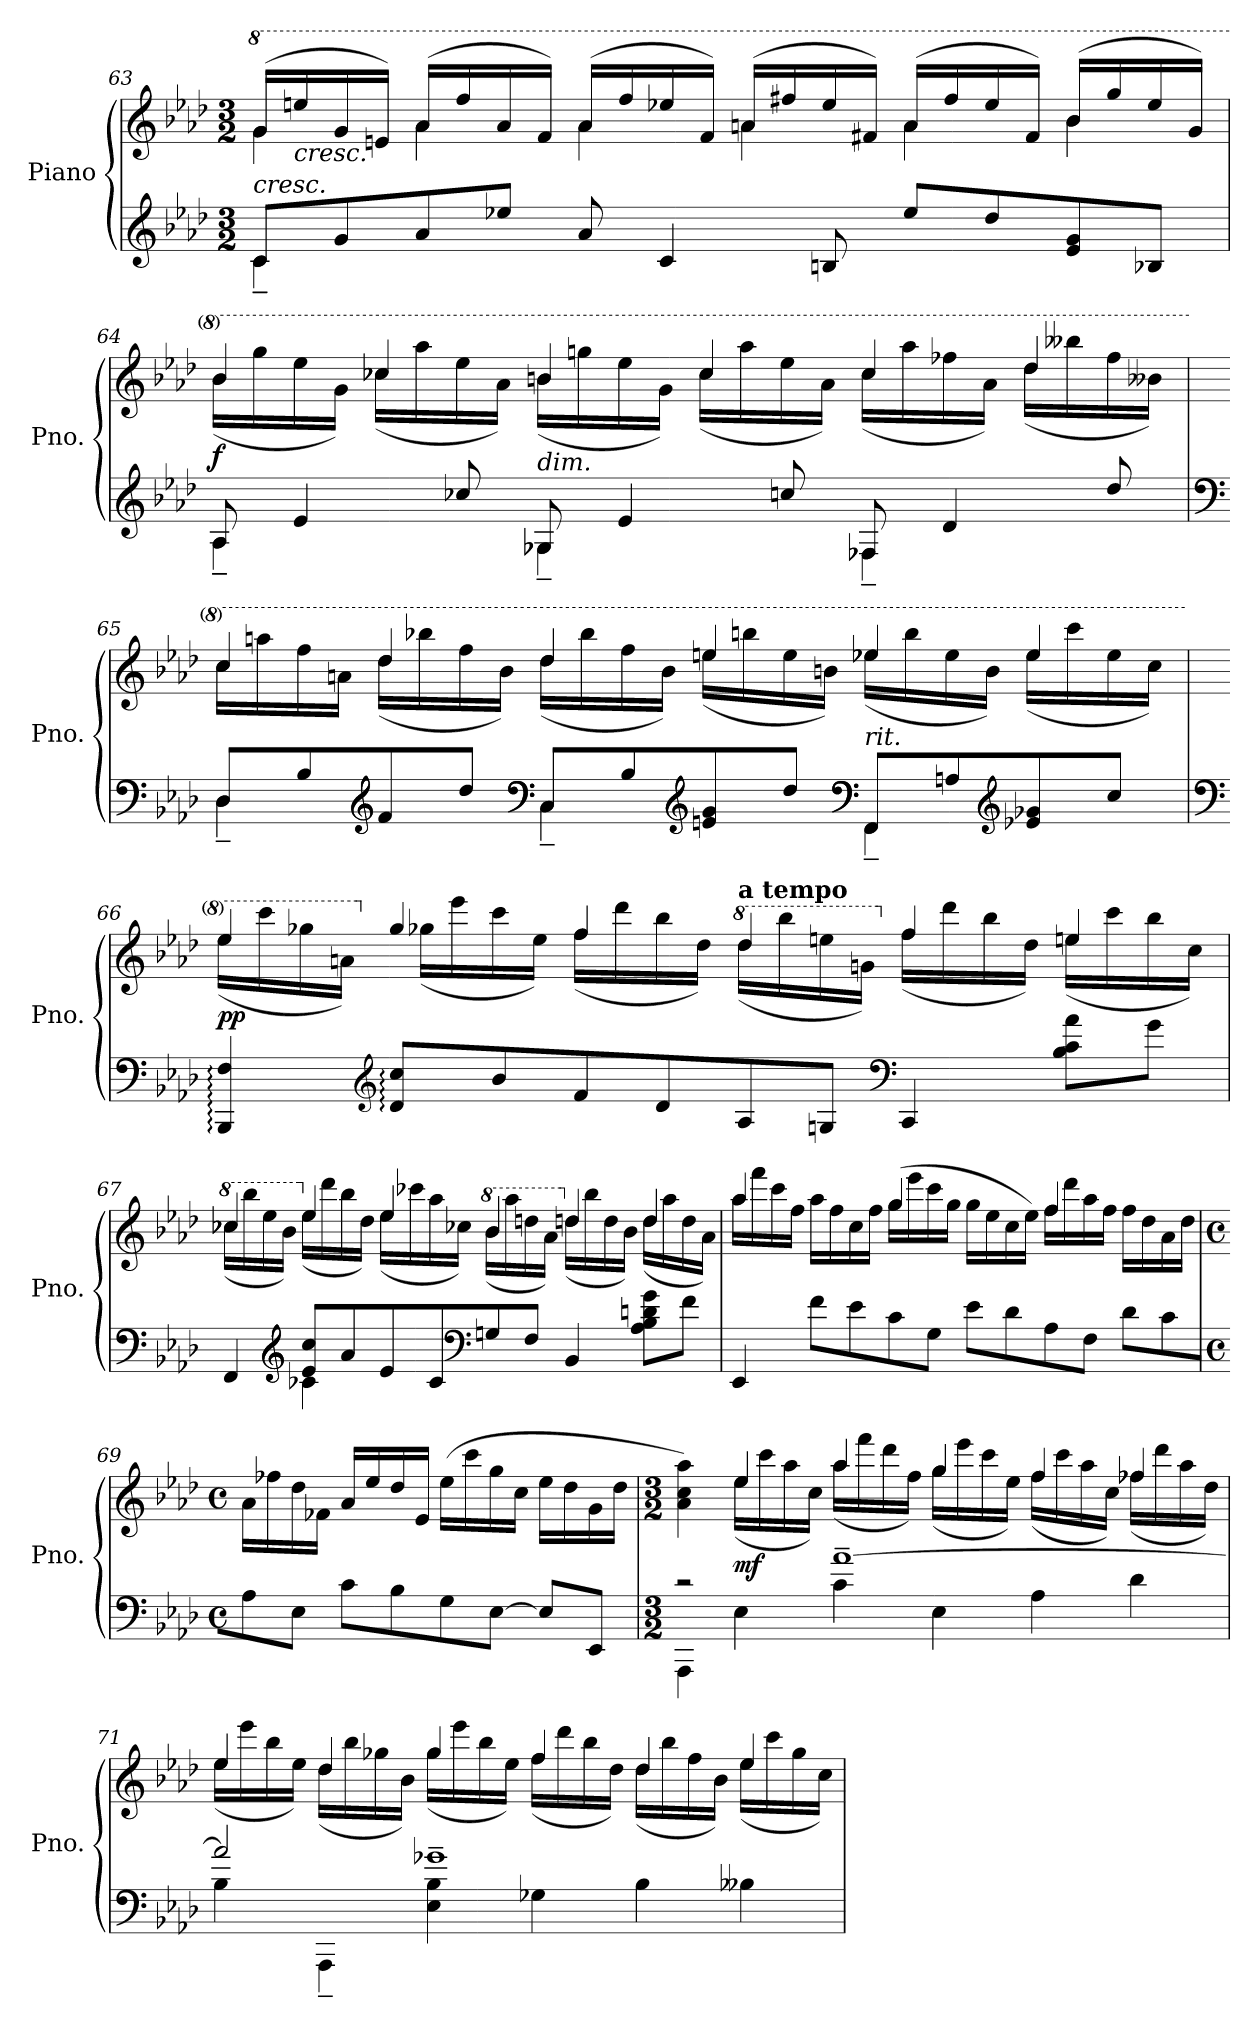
**kern	**kern	**dynam
*part1	*part1	*part1
*staff2	*staff1	*staff1/2
*I"Piano	*	*
*I'Pno.	*	*
*clefG2	*clefG2	*
*k[b-e-a-d-]	*k[b-e-a-d-]	*
*M3/2	*M3/2	*
=63	=63	=63
*^	*	*
*	*	*8va	*
*	*	*^	*
!LO:TX:a:i:t=cresc.	!	!	!	!
8c/L	4c~\	(16gg/LL	4gg\	.
!	!	!	!	!LO:HP:b
.	.	16eeen/	.	<
8g/	.	16gg/	.	.
.	.	16een/JJ)	.	.
8a-/	4ryy	(16aa-/LL	4aa-\	.
.	.	16fff/	.	.
8ee-X/J	.	16aa-/	.	.
.	.	16ff/JJ)	.	.
8a-/	1ryy	(16aa-/LL	4aa-\	.
.	.	16fff/	.	.
4c/	.	16eee-X/	.	.
.	.	16ff/JJ)	.	.
.	.	(16aan/LL	4aa\	.
.	.	16fff#X/	.	.
8Bn/	.	16eee-/	.	.
.	.	16ff#X/JJ)	.	.
8ee-/L	.	(16aa/LL	4aa\	.
.	.	16fff#/	.	.
8dd-/	.	16eee-/	.	.
.	.	16ff#/JJ)	.	.
8e-/ 8g/	.	(16bb-/LL	4bb-\	.
.	.	16ggg/	.	.
8B-X/J	.	16eee-/	.	.
.	.	16gg/JJ)	.	.
!!LO:LB:g=z	!!
=64	=64	=64	=64	=64
!	!	!	!	!LO:DY:b
8A-/	(>4A-~\	4bb-/	(>16bb-\LL	f
.	.	.	16ggg\	.
4e-/	.	.	16eee-\	.
.	.	.	16gg\JJ)	.
.	4ryy	4ccc-X/	(>16ccc-\LL	.
.	.	.	16aaa-\	.
8cc-X/	.	.	16eee-\	.
.	.	.	16aa-\JJ)	.
!LO:TX:a:i:t=dim.	!	!	!	!
8G-X/	4G-~\	4bbn/	(>16bb\LL	.
.	.	.	16gggn\	.
4e-/	.	.	16eee-\	.
.	.	.	16gg\JJ)	.
.	4ryy	4ccc-/	(>16ccc-\LL	.
.	.	.	16aaa-\	.
8ccn/	.	.	16eee-\	.
.	.	.	16aa-\JJ)	.
8F-X/	(4F-~\	4ccc-/	(>16ccc-\LL	.
.	.	.	16aaa-\	.
4d-/	.	.	16fff-X\	.
.	.	.	16aa-\JJ)	.
.	4ryy	4ddd-/	(>16ddd-\LL	.
.	.	.	16bbb--X\	.
8dd-/	.	.	16fff-\	.
.	.	.	16bb--X\JJ)	.
=65	=65	=65	=65	=65
*clefF4	*	*	*	*
8D-/L	4D-~\	4ccc/	16ccc\LL	.
.	.	.	16aaan\	.
8B-/	.	.	16fff\	.
.	.	.	16aan\JJ)	.
*clefG2	*	*	*	*
8f/	4ryy	4ddd-/	(>16ddd-\LL	.
.	.	.	16bbb-X\	.
8dd-/J	.	.	16fff\	.
.	.	.	16bb-\JJ)	.
*clefF4	*	*	*	*
8C/L	4C~\	4ddd-/	(>16ddd-\LL	.
.	.	.	16bbb-\	.
8B-/	.	.	16fff\	.
.	.	.	16bb-\JJ)	.
*clefG2	*	*	*	*
8en/ 8g/	4ryy	4eeen/	(>16eee\LL	.
.	.	.	16bbbn\	.
8dd-/J	.	.	16eee\	.
.	.	.	16bbn\JJ)	.
*clefF4	*	*	*	*
!LO:TX:a:i:t=rit.	!	!	!	!
8FF/L	4FF~\	4eee-X/	(>16eee-\LL	.
.	.	.	16bbb\	.
8An/	.	.	16eee-\	.
.	.	.	16bb\JJ)	.
*clefG2	*	*	*	*
8e-X/ 8g-X/	4ryy	4eee-/	(>16eee-\LL	.
.	.	.	16cccc\	.
8cc/J	.	.	16eee-\	.
.	.	.	16ccc\JJ)	.
*v	*v	*	*	*
*	*v	*v	*
.	.	[
!!LO:LB:g=z
=66	=66	=66
*clefF4	*	*
*	*^	*
!	!	!	!LO:DY:b
4BBB-/: 4F/:	4eee-/	(>16eee-\LL	pp
.	.	16cccc\	.
.	.	16ggg-X\	.
.	.	16aan\JJ)	.
*clefG2	*	*	*
*	*X8va	*	*
8d-/: 8cc/:L	4gg-/	(>16gg-X\LL	.
.	.	16eee-\	.
8b-/	.	16ccc\	.
.	.	16ee-\JJ)	.
8f/	4ff/	(>16ff\LL	.
.	.	16ddd-\	.
8d-/	.	16bb-\	.
.	.	16dd-\JJ)	.
*	*8va	*	*
!	!LO:TX:a:B:t=a tempo	!	!
8A-/	4ddd-/	(>16ddd-\LL	.
.	.	16bbb-\	.
8Gn/J	.	16eeen\	.
.	.	16ggn\JJ)	.
*clefF4	*	*	*
*	*X8va	*	*
4CC/	4ff/	(>16ff\LL	.
.	.	16ddd-\	.
.	.	16bb-\	.
.	.	16dd-\JJ)	.
8B-\ 8c\ 8a-\L	4ee/	(>16een\LL	.
.	.	16ccc\	.
8g\J	.	16bb-\	.
.	.	16cc\JJ)	.
=67	=67	=67	=67
*^	*	*	*
*	*	*8va	*	*
4FF/	4ryy	4ccc-X/	(>16ccc-\LL	.
.	.	.	16bbb-\	.
.	.	.	16eee-\	.
.	.	.	16bb-\JJ)	.
*clefG2	*	*	*	*
*	*	*X8va	*	*
8e-/ 8cc/L	(4c-X\	4ee-/	(>16ee-\LL	.
.	.	.	16ddd-\	.
8a-/	.	.	16bb-\	.
.	.	.	16dd-\JJ)	.
8e-/	1ryy	4ee-/	(>16ee-\LL	.
.	.	.	16ccc-X\	.
8c-/	.	.	16aa-\	.
.	.	.	16cc-X\JJ)	.
*clefF4	*	*	*	*
*	*	*8va	*	*
8Gn/	.	4bb-/	(>16bb-\LL	.
.	.	.	16aaa-\	.
8F/J	.	.	16dddn\	.
.	.	.	16aa-\JJ)	.
*	*	*X8va	*	*
4BB-/	.	4dd/	(>16ddn\LL	.
.	.	.	16bb-\	.
.	.	.	16dd\	.
.	.	.	16b-\JJ)	.
8A-\ 8B-\ 8dn\ 8g\L	.	4dd/	(>16dd\LL	.
.	.	.	16aa-\	.
8f\J	.	.	16dd\	.
.	.	.	16a-\JJ)	.
*v	*v	*	*	*
!!LO:PB:g=z	!!
=68	=68	=68	=68
4EE-/	4aa-/	16aa-\LL	.
.	.	16fff\	.
.	.	16ccc\	.
.	.	16ff\JJ	.
8f\L	4ryy	16aa-\LL	.
.	.	16ff\	.
8e-\	.	16cc\	.
.	.	16ff\JJ)	.
8c\	(4gg/	16gg\LL	.
.	.	16eee-\	.
8G\J	.	16ccc\	.
.	.	16gg\JJ	.
8e-\L	4ryy	16gg\LL	.
.	.	16ee-\	.
8d-\	.	16cc\	.
.	.	16ee-\JJ)	.
8A-\	4ff/	16ff\LL	.
.	.	16ddd-\	.
8F\J	.	16aa-\	.
.	.	16ff\JJ	.
8d-\L	4ryy	16ff\LL	.
.	.	16dd-\	.
8c\	.	16a-\	.
.	.	16dd-\JJ	.
*	*v	*v	*
=69	=69	=69
*M4/4	*M4/4	*
*met(c)	*met(c)	*
8A-\	16a-\LL	.
.	16ff-X\	.
8E-\J	16dd-\	.
.	16f-X\JJ	.
8c\L	16a-/LL	.
.	16ee-/	.
8B-\	16dd-/	.
.	16e-/JJ)	.
8G\	(16ee-\LL	.
.	16ccc\	.
[8E-\J	16gg\	.
.	16cc\JJ	.
8E-/L]	16ee-\LL	.
.	16dd-\	.
8EE-/J	16g\	.
.	16dd-\JJ	.
!!LO:LB:g=z
=70	=70	=70
*M3/2	*M3/2	*
*^	*^	*
2r	4AAA-\	4a-\ 4cc\ 4aa-\)	4ryy	.
!	!	!	!	!LO:DY:b
.	4E-\	4ee-/	(>16ee-\LL	mf
.	.	.	16ccc\	.
.	.	.	16aa-\	.
.	.	.	16cc\JJ)	.
[1a-~	4c\	4aa-/	(>16aa-\LL	.
.	.	.	16fff\	.
.	.	.	16ddd-\	.
.	.	.	16ff\JJ)	.
.	4E-\	4gg/	(>16gg\LL	.
.	.	.	16eee-\	.
.	.	.	16ccc\	.
.	.	.	16ee-\JJ)	.
.	4A-\	4ff/	(>16ff\LL	.
.	.	.	16ccc\	.
.	.	.	16aa-\	.
.	.	.	16cc\JJ)	.
.	4d-\	4ff-X/	(>16ff-\LL	.
.	.	.	16ddd-\	.
.	.	.	16aa-\	.
.	.	.	16dd-\JJ)	.
=71	=71	=71	=71	=71
2a-/]	4B-\	4ee-/	(>16ee-\LL	.
.	.	.	16eee-\	.
.	.	.	16bb-\	.
.	.	.	16ee-\JJ)	.
.	4AAA-~\	4dd-/	(>16dd-\LL	.
.	.	.	16bb-\	.
.	.	.	16gg-X\	.
.	.	.	16b-\JJ)	.
1g-X~	4E-\ 4B-\	4gg-/	(>16gg-\LL	.
.	.	.	16eee-\	.
.	.	.	16bb-\	.
.	.	.	16ee-\JJ)	.
.	4G-X\	4ff/	(>16ff\LL	.
.	.	.	16ddd-\	.
.	.	.	16bb-\	.
.	.	.	16dd-\JJ)	.
.	4B-\	4dd-/	(>16dd-\LL	.
.	.	.	16bb-\	.
.	.	.	16ff\	.
.	.	.	16b-\JJ)	.
.	4B--X\	4ee-/	(>16ee-\LL	.
.	.	.	16ccc\	.
.	.	.	16gg-\	.
.	.	.	16cc\JJ)	.
*v	*v	*	*	*
*	*v	*v	*
=	=	=
*-	*-	*-
